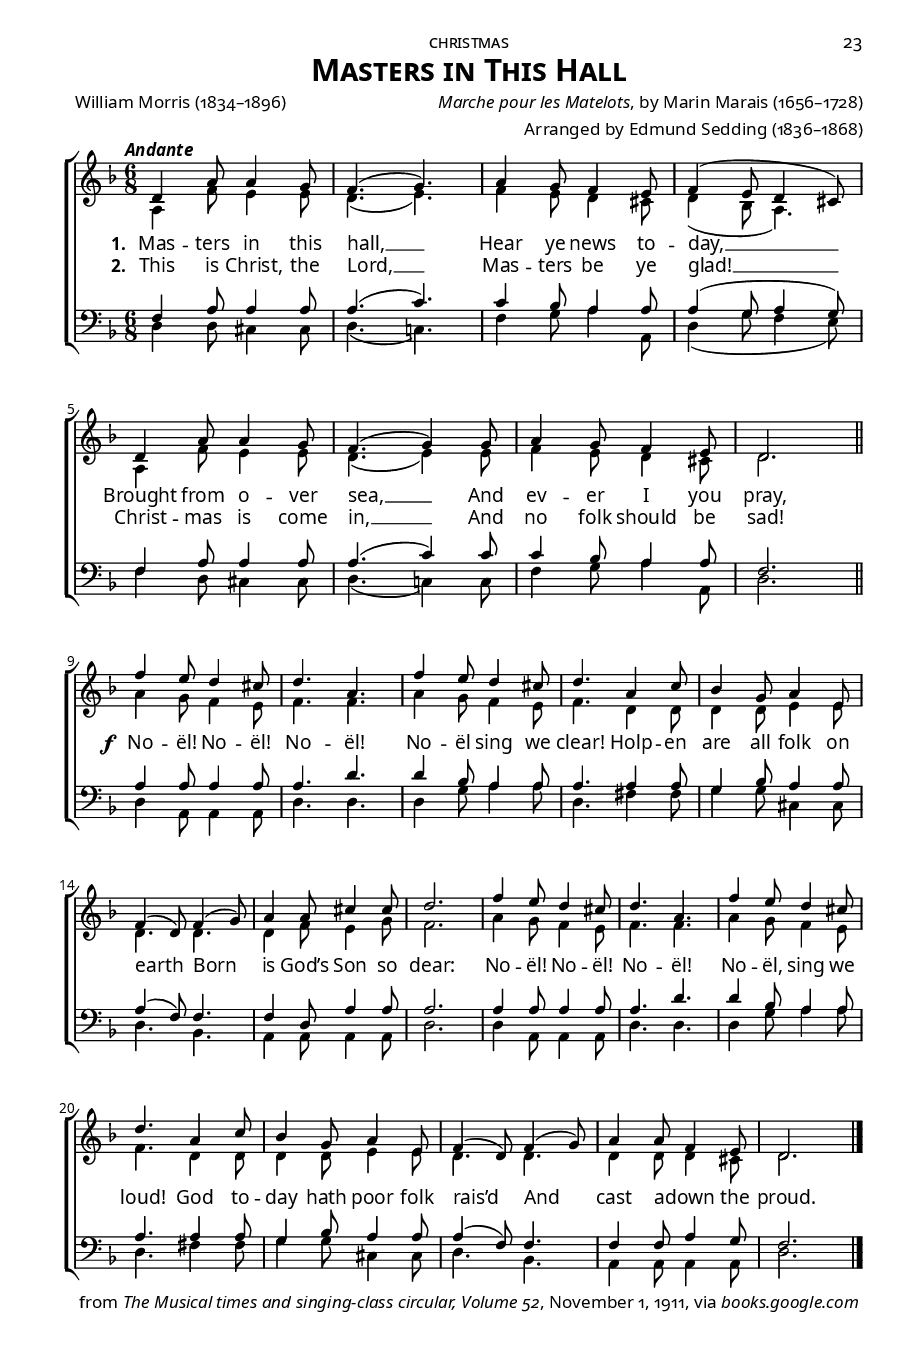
\version "2.14.2"
\include "util.ly"
\header {
  title = \markup{\override #'(font-name . "Garamond Premier Pro Semibold"){ \abs-fontsize #15 \smallCapsOldStyle"Masters in This Hall"}}
  poet = \markup\oldStyleNum"William Morris (1834–1896)"
  composer = \markup\concat{\italic"Marche pour les Matelots" \oldStyleNum", by Marin Marais (1656–1728)"}
  arranger = \markup\oldStyleNum"Arranged by Edmund Sedding (1836–1868)"
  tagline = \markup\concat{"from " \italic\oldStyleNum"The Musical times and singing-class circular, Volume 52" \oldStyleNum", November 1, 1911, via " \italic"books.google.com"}
}
\paper {
  paper-height = 9\in
  paper-width = 6\in
  indent = 0\in
  %system-system-spacing = #'((basic-distance . 10) (padding . 0))
  system-system-spacing =
    #'((basic-distance . 0)
       (minimum-distance . 0)
       (padding . -5)
       (stretchability . 100))
  ragged-last-bottom = ##f
  ragged-bottom = ##f
  two-sided = ##t
  inner-margin = 0.5\in
  outer-margin = 0.25\in
  top-margin = 0.25\in
  bottom-margin = 0.25\in
  first-page-number = #023
  print-first-page-number = ##t
  headerLine = \markup{\override #'(font-name . "Garamond Premier Pro") \smallCapsOldStyle"christmas"}
  oddHeaderMarkup = \markup\fill-line{
     \override #'(font-name . "Garamond Premier Pro")\abs-fontsize #8.5
     \combine 
        \fill-line{"" \if \should-print-page-number
        \oldStylePageNum""
        }
        \fill-line{\headerLine}
  }
  evenHeaderMarkup = \markup {
     \override #'(font-name . "Garamond Premier Pro")\abs-fontsize #8.5
     \combine
        \if \should-print-page-number
        \oldStylePageNum""
        \fill-line{\headerLine}
  }
}
#(set-global-staff-size 15) \paper{ #(define fonts (make-pango-font-tree "GoudyOlSt BT" "Garamond Premier Pro" "Garamond Premier Pro" (/ 15 20))) }
global = {
  \key f \major
  \time 6/8
  \autoBeamOff
  \override DynamicLineSpanner #'staff-padding = #0.0
  \override DynamicLineSpanner #'Y-extent = #'(-0.2 . 0.2)
}

sopMusic = \relative c' {
  \tempo \markup\italic"Andante"
  d4 a'8 a4 g8 |
  f4.( g) |
  a4 g8 f4 e8 |
  f4( e8 d4 cis8) |
  
  d4 a'8 a4 g8 |
  f4.( g4) g8 |
  a4 g8 f4 e8 |
  d2. \bar"||" \break
  
  \repeat unfold 2 {
    f'4 e8 d4 cis8 |
    d4. a |
    f'4 e8 d4 cis8 |
    d4.a4 c8 |
    
    bes4 g8 a4 e8 |
    f4( d8) f4( g8) |
  }
  \alternative {
    {
      a4 a8 cis4 cis8 |
      d2. |
    }
    {
      a4 a8 f4 e8 |
      d2. \bar"|."
    }
  }
}
sopWords = \lyricmode {
  
}

altoMusic = \relative c' {
  a4 f'8 e4 e8 |
  d4.( e) |
  f4 e8 d4 cis8 |
  d4( bes8 a4.) |
  
  a4 f'8 e4 e8 |
  d4.( e4) e8 |
  f4 e8 d4 cis8 |
  d2.
  
  \repeat unfold 2 {
    a'4 g8 f4 e8 |
    f4. f |
    a4 g8 f4 e8 |
    f4. d4 d8 |
    
    d4 d8 e4 e8 |
    d4. d |
  }
  \alternative {
    {
      d4 f8 e4 g8 |
      f2. |
    }
    {
      d4 d8 d4 cis8 |
      d2. \bar"|."
    }
  }
}
altoWords = {
  \dropLyricsV
  \lyricmode {
    \set stanza = #"1. "
    Mas -- ters in this hall, __
    Hear ye news to -- day, __
    Brought from o -- ver sea, __
    And ev -- er I you pray,
  }
  \set stanza = \markup\dynamic"f "
  \lyricmode{
    \dropLyricsVII
    No -- ël! No -- ël! No -- ël! 
    No -- ël sing we clear! Holp -- en are all folk on earth
    Born is God’s Son so dear:
    
    No -- ël! No -- ël! No -- ël! 
    No -- ël, sing we loud!
    God to -- day hath poor folk rais’d
    And cast a -- down the proud.
  }
}
altoWordsII = \lyricmode {
  \dropLyricsV
%\markup\italic
  \set stanza = #"2. "
  This is Christ, the Lord, __
  Mas -- ters be ye glad! __ 
  Christ -- mas is come in, __
  And no folk should be sad!
}
altoWordsIII = \lyricmode {
  \set stanza = #"3. "
  \set ignoreMelismata = ##t
}
altoWordsIV = \lyricmode {
  \set stanza = #"4. "
  \set ignoreMelismata = ##t
}
altoWordsV = \lyricmode {
  \set stanza = #"5. "
  \set ignoreMelismata = ##t
}
altoWordsVI = \lyricmode {
  \set stanza = #"6. "
  \set ignoreMelismata = ##t
}
tenorMusic = \relative c {
  f4 a8 a4 a8 |
  a4.( c) |
  c4 bes8 a4 a8 |
  a4( g8 a4 g8) |
  
  f4 a8 a4 a8 |
  a4.( c4) c8 |
  c4 bes8 a4 a8 |
  f2.
  
  \repeat unfold 2 {
    a4 a8 a4 a8 |
    a4. d |
    d4 bes8 a4 a8 |
    a4. a4 a8 |
    
    g4 bes8 a4 a8 |
    a4( f8) f4. |
  }
  \alternative {
    {
      f4 d8 a'4 a8 |
      a2. |
    }
    {
      f4 f8 a4 g8 |
      f2. \bar "|."
    }
  }
}
tenorWords = \lyricmode {

}

bassMusic = \relative c{
  d4 d8 cis4 cis8 |
  d4.( c!) |
  f4 g8 a4 a,8 |
  d4( g8 f4 e8) |
  
  f4 d8 cis4 cis8 |
  d4.( c!4) c8 |
  f4 g8 a4 a,8 |
  d2. |
  
  \repeat unfold 2 {
    d4 a8 a4 a8 |
    d4. d |
    d4 g8 a4 a8 |
    d,4. fis4 fis8 |
    
    g4 g8 cis,4 cis8 |
    d4. bes |
  }
  \alternative {
    {
      a4 a8 a4 a8 |
      d2.
    }
    {
      a4 a8 a4 a8 |
      d2. \bar"|."
    }
  }
}

\score {
  <<
   \new ChoirStaff <<
%    \new Lyrics = sopranos \with { \override VerticalAxisGroup #'nonstaff-relatedstaff-spacing = #'((basic-distance . 1)) }
    \new Staff = women <<
      \new Voice = "sopranos" { \voiceOne << \global \sopMusic >> }
      \new Voice = "altos" { \voiceTwo << \global \altoMusic >> }
    >>
    \new Lyrics \with { alignAboveContext = #"women" \override VerticalAxisGroup #'nonstaff-relatedstaff-spacing = #'((basic-distance . 1))} \lyricsto "sopranos" \sopWords
     \new Lyrics = "altosVI"  \with { alignBelowContext = #"women" \override VerticalAxisGroup #'nonstaff-relatedstaff-spacing = #'((basic-distance . 1))} \lyricsto "altos" \altoWordsVI
    \new Lyrics = "altosV"  \with { alignBelowContext = #"women" \override VerticalAxisGroup #'nonstaff-relatedstaff-spacing = #'((basic-distance . 1))} \lyricsto "altos" \altoWordsV
    \new Lyrics = "altosIV"  \with { alignBelowContext = #"women" \override VerticalAxisGroup #'nonstaff-relatedstaff-spacing = #'((basic-distance . 1))} \lyricsto "altos" \altoWordsIV
    \new Lyrics = "altosIII"  \with { alignBelowContext = #"women" \override VerticalAxisGroup #'nonstaff-relatedstaff-spacing = #'((basic-distance . 1))} \lyricsto "altos" \altoWordsIII
    \new Lyrics = "altosII"  \with { alignBelowContext = #"women" \override VerticalAxisGroup #'nonstaff-relatedstaff-spacing = #'((basic-distance . 1))} \lyricsto "sopranos" \altoWordsII
    \new Lyrics = "altos"  \with { alignBelowContext = #"women" \override VerticalAxisGroup #'nonstaff-relatedstaff-spacing = #'((basic-distance . 1))} \lyricsto "sopranos" \altoWords
   \new Staff = men <<
      \clef bass
      \new Voice = "tenors" { \voiceOne << \global \tenorMusic >> }
      \new Voice = "basses" { \voiceTwo << \global \bassMusic >> }
    >>
    \new Lyrics \with { alignAboveContext = #"men" \override VerticalAxisGroup #'nonstaff-relatedstaff-spacing = #'((basic-distance . 1)) } \lyricsto "tenors" \tenorWords
  >>
  >>
  \layout {
    \context {
      \Score
      %\override SpacingSpanner #'base-shortest-duration = #(ly:make-moment 1 8)
      %\override SpacingSpanner #'common-shortest-duration = #(ly:make-moment 1 4)
    }
    \context {
      % Remove all empty staves
      % \Staff \RemoveEmptyStaves \override VerticalAxisGroup #'remove-first = ##t
    }
    \context {
      \Lyrics
      \override LyricText #'X-offset = #center-on-word
    }
  }
  \midi {
    \tempo 4 = 120
    \set Staff.midiInstrument = "piccolo"
  
    \context {
      \Voice
      \remove "Dynamic_performer"
    }
  }
}
